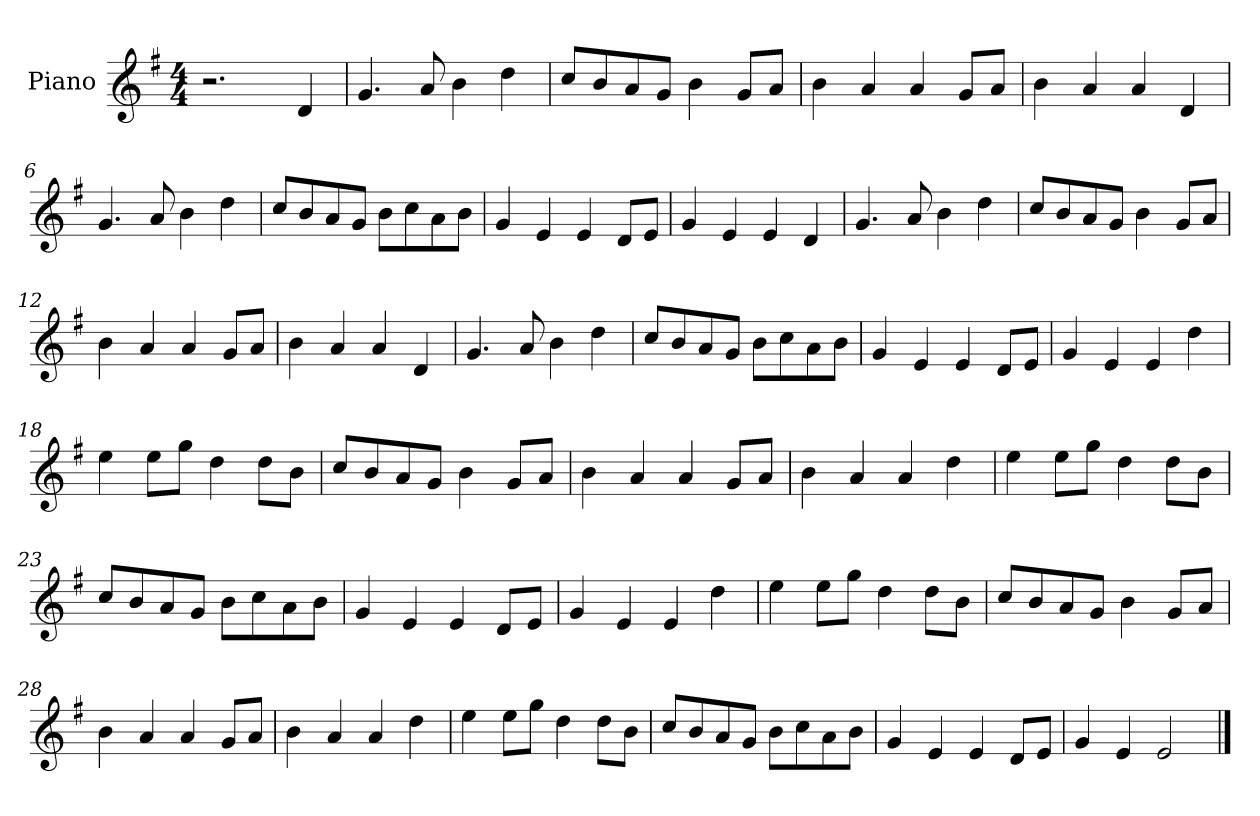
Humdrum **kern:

**kern
*part1
*staff1
*I"Piano
*I'Pno
*clefG2
*k[f#]
*M4/4
=1
2.r
4d/
=2
4.g/
8a/
4b\
4dd\
=3
8cc/L
8b/
8a/
8g/J
4b\
8g/L
8a/J
=4
4b\
4a/
4a/
8g/L
8a/J
=5
4b\
4a/
4a/
4d/
=6
4.g/
8a/
4b\
4dd\
=7
8cc/L
8b/
8a/
8g/J
8b\L
8cc\
8a\
8b\J
=8
4g/
4e/
4e/
8d/L
8e/J
=9
4g/
4e/
4e/
4d/
=10
4.g/
8a/
4b\
4dd\
=11
8cc/L
8b/
8a/
8g/J
4b\
8g/L
8a/J
=12
4b\
4a/
4a/
8g/L
8a/J
=13
4b\
4a/
4a/
4d/
=14
4.g/
8a/
4b\
4dd\
=15
8cc/L
8b/
8a/
8g/J
8b\L
8cc\
8a\
8b\J
=16
4g/
4e/
4e/
8d/L
8e/J
=17
4g/
4e/
4e/
4dd\
=18
4ee\
8ee\L
8gg\J
4dd\
8dd\L
8b\J
=19
8cc/L
8b/
8a/
8g/J
4b\
8g/L
8a/J
=20
4b\
4a/
4a/
8g/L
8a/J
=21
4b\
4a/
4a/
4dd\
=22
4ee\
8ee\L
8gg\J
4dd\
8dd\L
8b\J
=23
8cc/L
8b/
8a/
8g/J
8b\L
8cc\
8a\
8b\J
=24
4g/
4e/
4e/
8d/L
8e/J
=25
4g/
4e/
4e/
4dd\
=26
4ee\
8ee\L
8gg\J
4dd\
8dd\L
8b\J
=27
8cc/L
8b/
8a/
8g/J
4b\
8g/L
8a/J
=28
4b\
4a/
4a/
8g/L
8a/J
=29
4b\
4a/
4a/
4dd\
=30
4ee\
8ee\L
8gg\J
4dd\
8dd\L
8b\J
=31
8cc/L
8b/
8a/
8g/J
8b\L
8cc\
8a\
8b\J
=32
4g/
4e/
4e/
8d/L
8e/J
=33
4g/
4e/
2e/
==
*-
